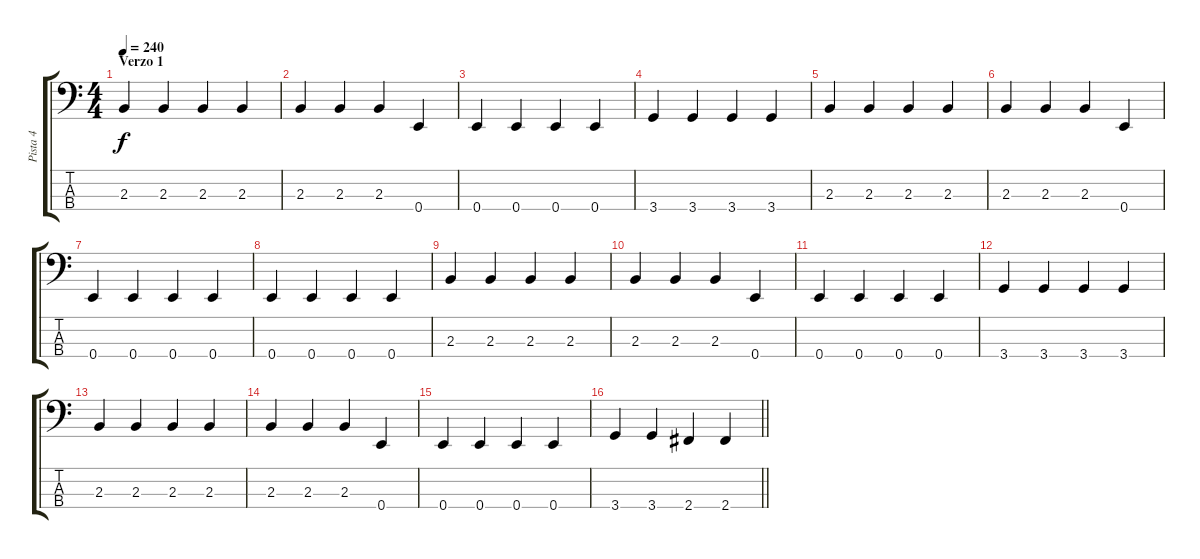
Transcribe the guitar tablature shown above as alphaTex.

\track ("Pista 4" "Pista 4") {instrument electricbassfinger}
\staff {score tabs}
\tuning (G2 D2 A1 E1) {hide}
\ts (4 4)
\section ("" "Verzo 1")
\tempo 240
\clef f4
\ks c
2.3.4{dy f} 2.3.4 2.3.4 2.3.4 |
2.3.4 2.3.4 2.3.4 0.4.4 |
0.4.4 0.4.4 0.4.4 0.4.4 |
3.4.4 3.4.4 3.4.4 3.4.4 |
2.3.4 2.3.4 2.3.4 2.3.4 |
2.3.4 2.3.4 2.3.4 0.4.4 |
0.4.4 0.4.4 0.4.4 0.4.4 |
0.4.4 0.4.4 0.4.4 0.4.4 |
2.3.4 2.3.4 2.3.4 2.3.4 |
2.3.4 2.3.4 2.3.4 0.4.4 |
0.4.4 0.4.4 0.4.4 0.4.4 |
3.4.4 3.4.4 3.4.4 3.4.4 |
2.3.4 2.3.4 2.3.4 2.3.4 |
2.3.4 2.3.4 2.3.4 0.4.4 |
0.4.4 0.4.4 0.4.4 0.4.4 |
\barLineRight lightlight
3.4.4 3.4.4 2.4.4 2.4.4
